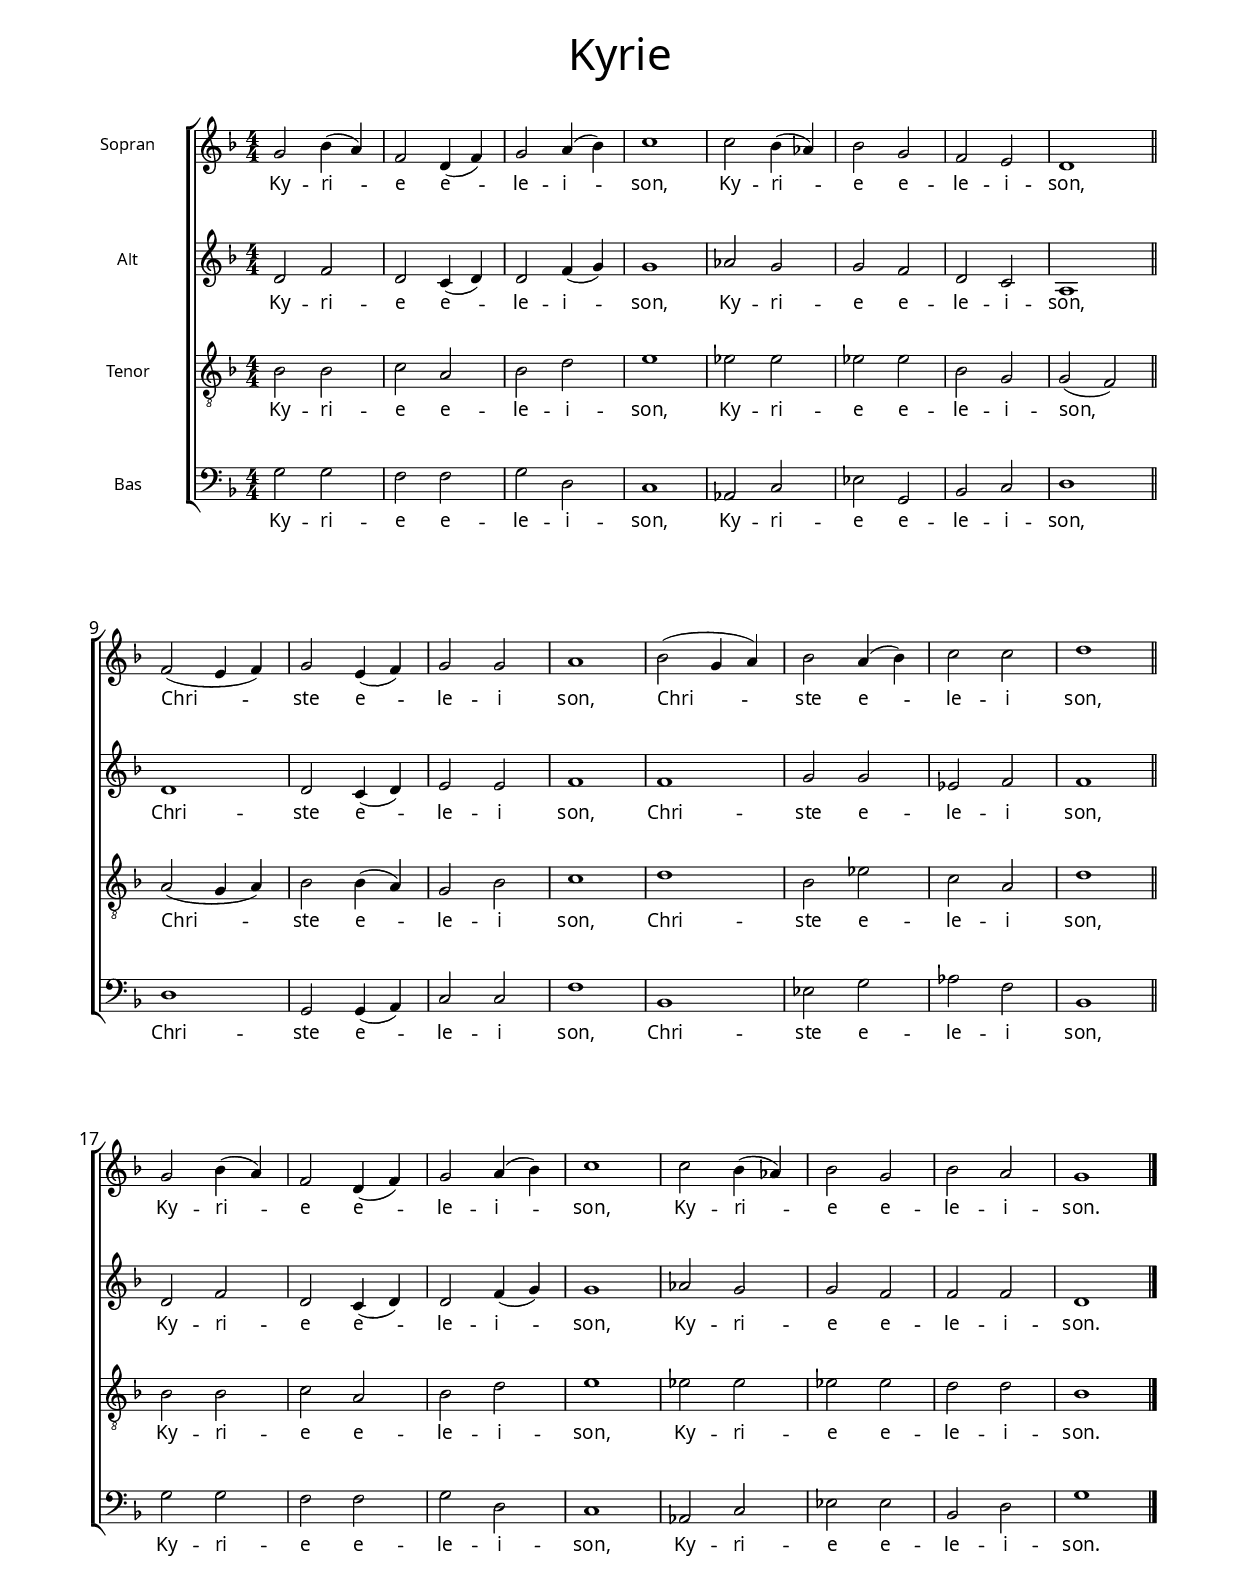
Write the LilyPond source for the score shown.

\version "2.18.2"

\include "./common.ly"

\paper {
 #(define fonts
    (make-pango-font-tree
      "Libre Baskerville"
      "Libre Baskerville"
      "Libre Baskerville"
      (/ staff-height pt 20)))
}

\header {
  title = "Kyrie"
}

sopNotes = \relative c'' {
  
  g2 bes4( a)
  f2 d4( f)
  g2 a4( bes)
  c1
  
  c2 bes4( as)
  bes2 g
  f e
  d1
  
  \bar "||"
  
  f2( e4 f)
  g2 e4( f)
  g2 g
  a1
  
  bes2( g4 a)
  bes2 a4( bes)
  c2 c
  d1
  
  \bar "||"
  
  g,2 bes4( a)
  f2 d4( f)
  g2 a4( bes)
  c1
  
  c2 bes4( as)
  bes2 g
  bes a
  g1
  
  \bar "|."

}

altNotes = \relative c' {
  
  % Kyrie
  d2 f
  d c4( d)
  d2 f4( g)
  g1
  
  as2 g
  g f
  d c
  a1
  
  % Christe
  d1
  d2 c4( d)
  e2 e
  f1
  
  f
  g2 g
  es f
  f1
  
  % Kyrie
  d2 f
  d c4( d)
  d2 f4( g)
  g1
  
  as2 g
  g f
  f f
  d1
}

tenNotes = \relative c' {
  
  bes2 bes
  c a
  bes d
  e1
  
  es2 es
  es es
  bes g
  g( f)
  
  % Christe
  a2( g4 a)
  bes2 bes4( a)
  g2 bes
  c1
  
  d
  bes2 es
  c a
  d1
  
  % Kyrie
  bes2 bes
  c a
  bes d
  e1
  
  es2 es
  es es
  d d
  bes1
  
}

basNotes = \relative c' {
  
  g2 g
  f f
  g d
  c1
  
  as2 c
  es g,
  bes c
  d1
  
  % Christe
  d1
  g,2 g4( a)
  c2 c
  f1
  
  bes,
  es2 g
  as f
  bes,1
  
  % Kyrie
  g'2 g
  f f
  g d
  c1
  
  as2 c
  es es
  bes d
  g1
  
}

lyricsA = \lyricmode {
  Ky -- ri -- e e -- le -- i -- son,
  Ky -- ri -- e e -- le -- i -- son,
  Chri -- ste e -- le -- i son,
  Chri -- ste e -- le -- i son,
  Ky -- ri -- e e -- le -- i -- son,
  Ky -- ri -- e e -- le -- i -- son.
}

\score {
  <<
    \new ChoirStaff <<
      \new Voice = Sop { 
        \set Staff.instrumentName = "Sopran"
        \time 4/4
        %\transpose g bes {
        \key g \dorian 
        \sopNotes } %}
        \new Lyrics \lyricsto "Sop" \lyricsA
      \new Voice = Alt {
        \set Staff.instrumentName = "Alt"
        %\transpose g bes {
        \key g \dorian
        \altNotes } %}
        \new Lyrics \lyricsto "Alt" \lyricsA
      \new Voice = Ten {
        \set Staff.instrumentName = "Tenor"
        %\transpose g bes {
        \clef "treble_8"
        \key g \dorian
        \tenNotes } %}
        \new Lyrics \lyricsto "Ten" \lyricsA
      \new Voice = Bas {
        \set Staff.instrumentName = "Bas"
        \clef bass
        %\transpose g bes {
        \key g \dorian
        \basNotes } %}
        \new Lyrics \lyricsto "Bas" \lyricsA
    >>
  >>

  \layout { }

}
